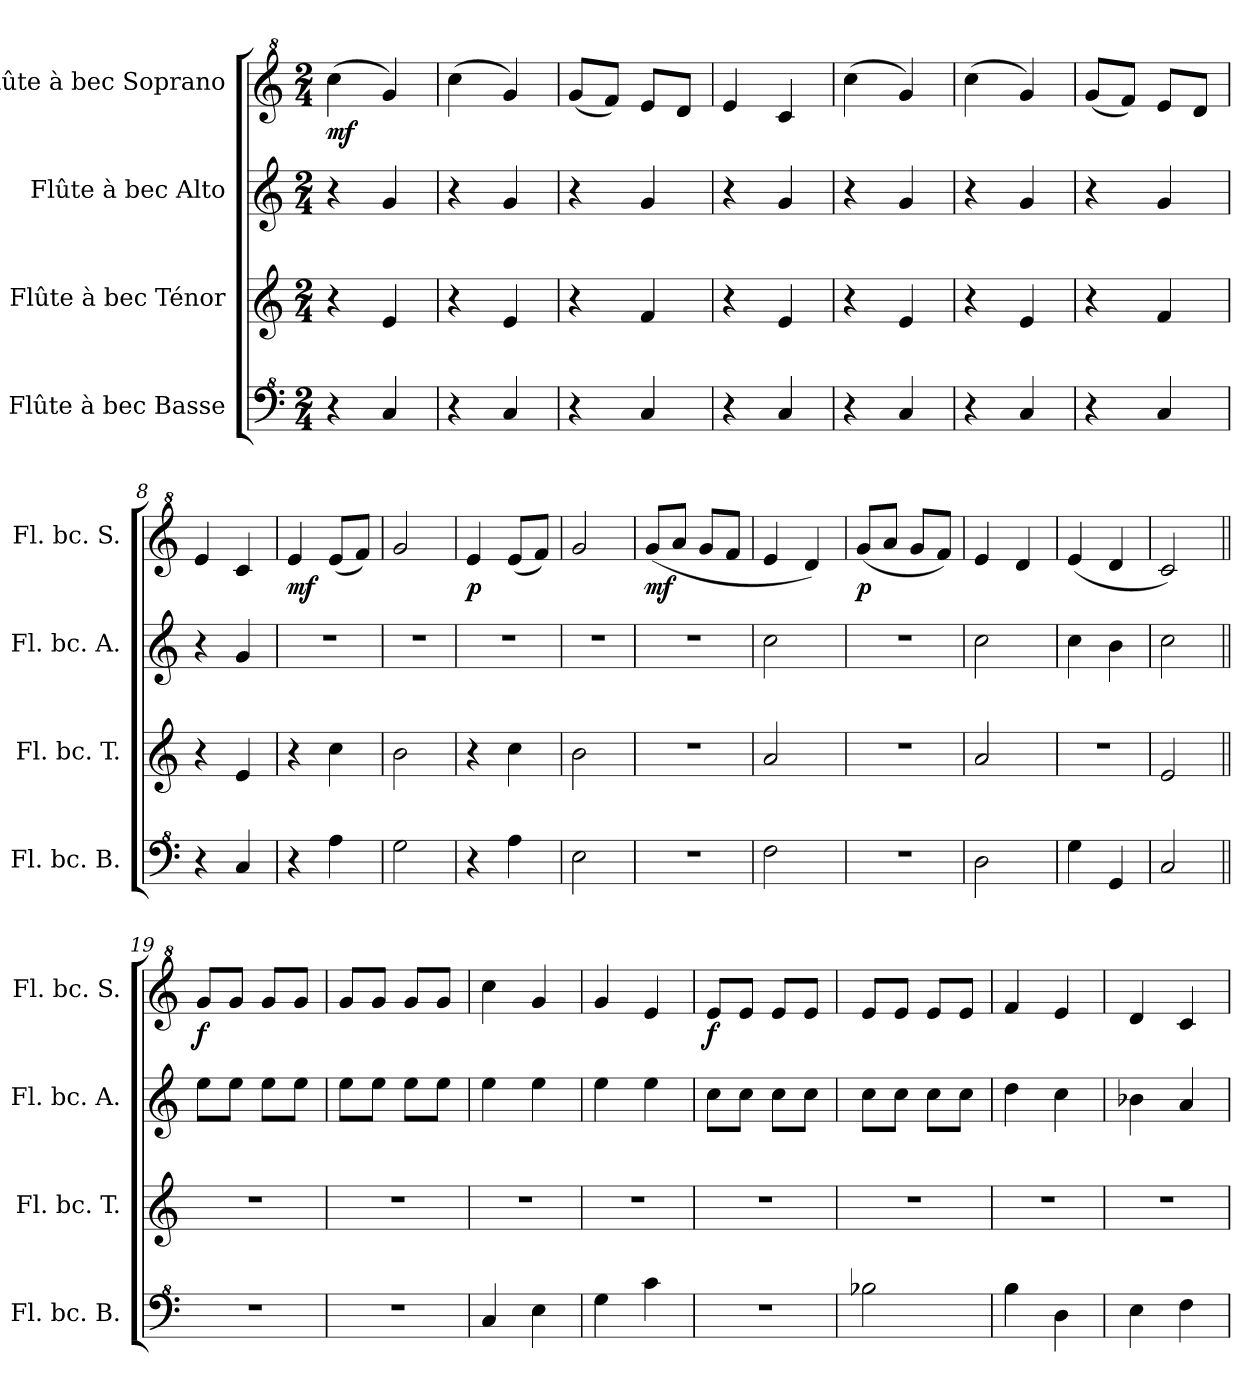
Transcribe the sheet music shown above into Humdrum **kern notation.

**kern	**kern	**kern	**kern	**dynam
*part4	*part3	*part2	*part1	*part1
*staff4	*staff3	*staff2	*staff1	*staff1
*I"Flûte à bec Basse	*I"Flûte à bec Ténor	*I"Flûte à bec Alto	*I"Flûte à bec Soprano	*
*I'Fl. bc. B.	*I'Fl. bc. T.	*I'Fl. bc. A.	*I'Fl. bc. S.	*
*clefF^4	*clefG2	*clefG2	*clefG^2	*
*k[]	*k[]	*k[]	*k[]	*
*M2/4	*M2/4	*M2/4	*M2/4	*
=1	=1	=1	=1	=1
!	!	!	!	!LO:DY:b
4r	4r	4r	(>4ccc\	mf
4c/	4e/	4g/	4gg/)	.
=2	=2	=2	=2	=2
4r	4r	4r	(>4ccc\	.
4c/	4e/	4g/	4gg/)	.
=3	=3	=3	=3	=3
4r	4r	4r	(<8gg/L	.
.	.	.	8ff/J)	.
4c/	4f/	4g/	8ee/L	.
.	.	.	8dd/J	.
=4	=4	=4	=4	=4
4r	4r	4r	4ee/	.
4c/	4e/	4g/	4cc/	.
=5	=5	=5	=5	=5
4r	4r	4r	(>4ccc\	.
4c/	4e/	4g/	4gg/)	.
=6	=6	=6	=6	=6
4r	4r	4r	(>4ccc\	.
4c/	4e/	4g/	4gg/)	.
=7	=7	=7	=7	=7
4r	4r	4r	(<8gg/L	.
.	.	.	8ff/J)	.
4c/	4f/	4g/	8ee/L	.
.	.	.	8dd/J	.
=8	=8	=8	=8	=8
4r	4r	4r	4ee/	.
4c/	4e/	4g/	4cc/	.
=9	=9	=9	=9	=9
!	!	!	!	!LO:DY:b
4r	4r	2r	4ee/	mf
4a\	4cc\	.	(<8ee/L	.
.	.	.	8ff/J)	.
=10	=10	=10	=10	=10
2g\	2b\	2r	2gg/	.
=11	=11	=11	=11	=11
!	!	!	!	!LO:DY:b
4r	4r	2r	4ee/	p
4a\	4cc\	.	(<8ee/L	.
.	.	.	8ff/J)	.
=12	=12	=12	=12	=12
2e\	2b\	2r	2gg/	.
!!LO:LB:g=z
=13	=13	=13	=13	=13
!	!	!	!	!LO:DY:b
2r	2r	2r	(>8gg/L	mf
.	.	.	8aa/J	.
.	.	.	8gg/L	.
.	.	.	8ff/J	.
=14	=14	=14	=14	=14
2f\	2a/	2cc\	4ee/	.
.	.	.	4dd/)	.
=15	=15	=15	=15	=15
!	!	!	!	!LO:DY:b
2r	2r	2r	(<8gg/L	p
.	.	.	8aa/J	.
.	.	.	8gg/L	.
.	.	.	8ff/J)	.
=16	=16	=16	=16	=16
2d\	2a/	2cc\	4ee/	.
.	.	.	4dd/	.
=17	=17	=17	=17	=17
4g\	2r	4cc\	(<4ee/	.
4G/	.	4b\	4dd/	.
=18	=18	=18	=18	=18
2c/	2e/	2cc\	2cc/)	.
=19||	=19||	=19||	=19||	=19||
!	!	!	!	!LO:DY:b
2r	2r	8ee\L	8gg/L	f
.	.	8ee\J	8gg/J	.
.	.	8ee\L	8gg/L	.
.	.	8ee\J	8gg/J	.
=20	=20	=20	=20	=20
2r	2r	8ee\L	8gg/L	.
.	.	8ee\J	8gg/J	.
.	.	8ee\L	8gg/L	.
.	.	8ee\J	8gg/J	.
=21	=21	=21	=21	=21
4c/	2r	4ee\	4ccc\	.
4e\	.	4ee\	4gg/	.
=22	=22	=22	=22	=22
4g\	2r	4ee\	4gg/	.
4cc\	.	4ee\	4ee/	.
=23	=23	=23	=23	=23
!	!	!	!	!LO:DY:b
2r	2r	8cc\L	8ee/L	f
.	.	8cc\J	8ee/J	.
.	.	8cc\L	8ee/L	.
.	.	8cc\J	8ee/J	.
=24	=24	=24	=24	=24
2b-X\	2r	8cc\L	8ee/L	.
.	.	8cc\J	8ee/J	.
.	.	8cc\L	8ee/L	.
.	.	8cc\J	8ee/J	.
=25	=25	=25	=25	=25
4b\	2r	4dd\	4ff/	.
4d\	.	4cc\	4ee/	.
!!LO:LB:g=z
=26	=26	=26	=26	=26
4e\	2r	4b-X\	4dd/	.
4f\	.	4a/	4cc/	.
=	=	=	=	=
*-	*-	*-	*-	*-
